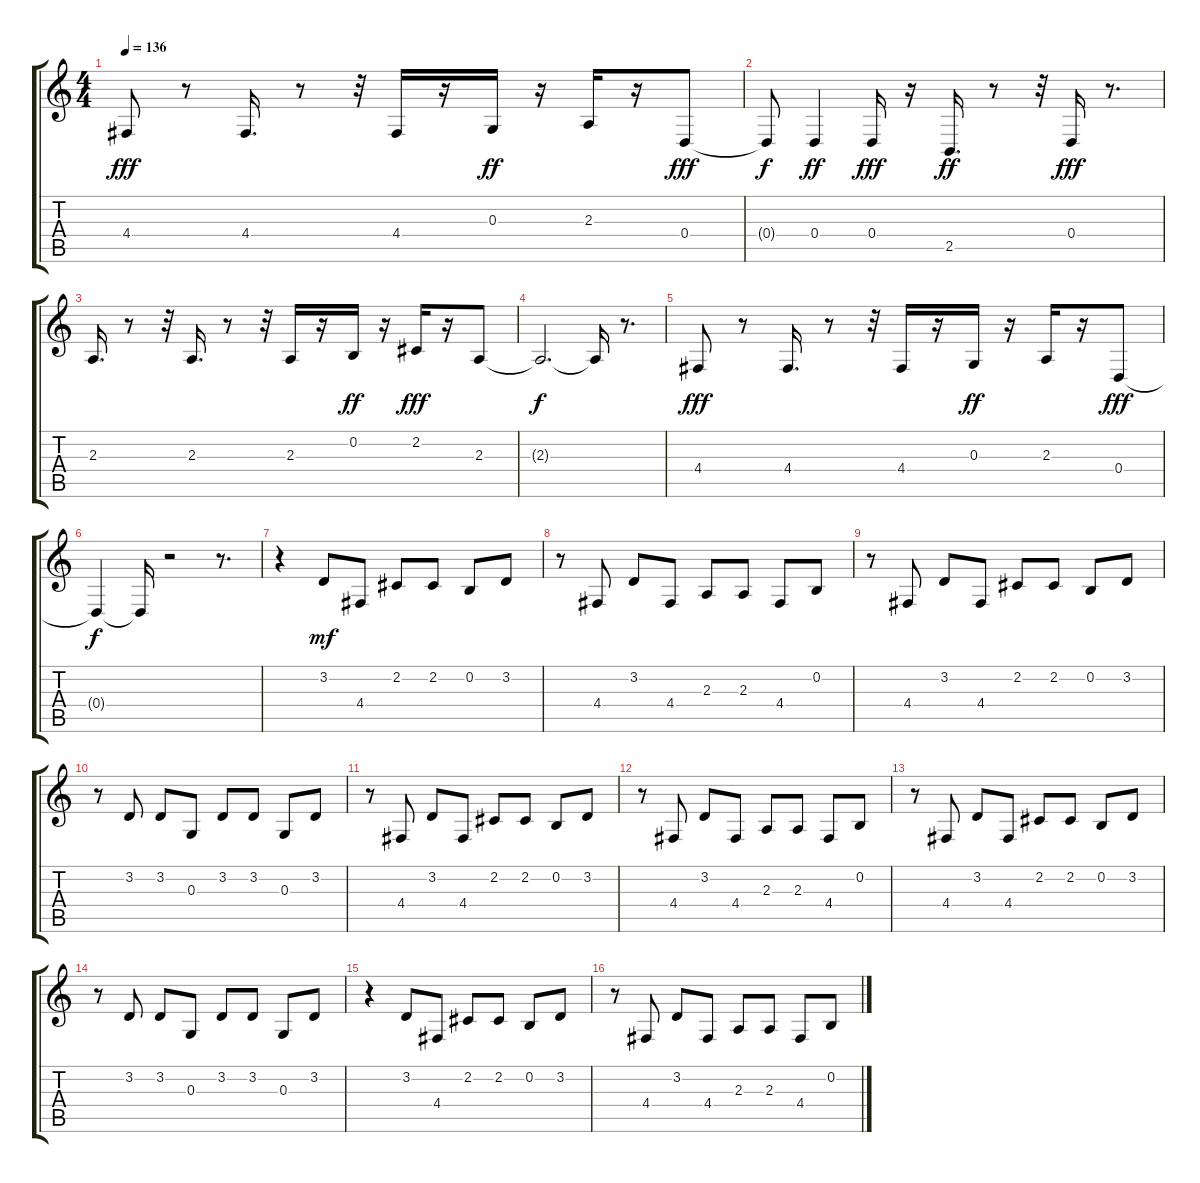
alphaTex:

\track "" {instrument fx1rain}
\staff {score tabs}
\tuning (E4 B3 G3 D3 A2 E2) {hide}
\ts (4 4)
\tempo 136
\clef g2
\ks c
4.4.8{dy fff} r.8 4.4.16{d} r.8 r.32 4.4.16 r.16 0.3.16{dy ff} r.16 2.3.16 r.16 0.4.8{dy fff} |
0.4{t}.8{dy f} 0.4.4{dy ff} 0.4.16{dy fff} r.16 2.5.16{d dy ff} r.8 r.32 0.4.16{dy fff} r.8{d} |
2.3.16{d} r.8 r.32 2.3.16{d} r.8 r.32 2.3.16 r.16 0.2.16{dy ff} r.16 2.2.16{dy fff} r.16 2.3.8 |
2.3{t}.2{d dy f} 2.3{t}.16 r.8{d} |
4.4.8{dy fff} r.8 4.4.16{d} r.8 r.32 4.4.16 r.16 0.3.16{dy ff} r.16 2.3.16 r.16 0.4.8{dy fff} |
0.4{t}.4{dy f} 0.4{t}.16 r.2 r.8{d} |
r.4 3.2.8{dy mf} 4.4.8 2.2.8 2.2.8 0.2.8 3.2.8 |
r.8 4.4.8 3.2.8 4.4.8 2.3.8 2.3.8 4.4.8 0.2.8 |
r.8 4.4.8 3.2.8 4.4.8 2.2.8 2.2.8 0.2.8 3.2.8 |
r.8 3.2.8 3.2.8 0.3.8 3.2.8 3.2.8 0.3.8 3.2.8 |
r.8 4.4.8 3.2.8 4.4.8 2.2.8 2.2.8 0.2.8 3.2.8 |
r.8 4.4.8 3.2.8 4.4.8 2.3.8 2.3.8 4.4.8 0.2.8 |
r.8 4.4.8 3.2.8 4.4.8 2.2.8 2.2.8 0.2.8 3.2.8 |
r.8 3.2.8 3.2.8 0.3.8 3.2.8 3.2.8 0.3.8 3.2.8 |
r.4 3.2.8 4.4.8 2.2.8 2.2.8 0.2.8 3.2.8 |
r.8 4.4.8 3.2.8 4.4.8 2.3.8 2.3.8 4.4.8 0.2.8
